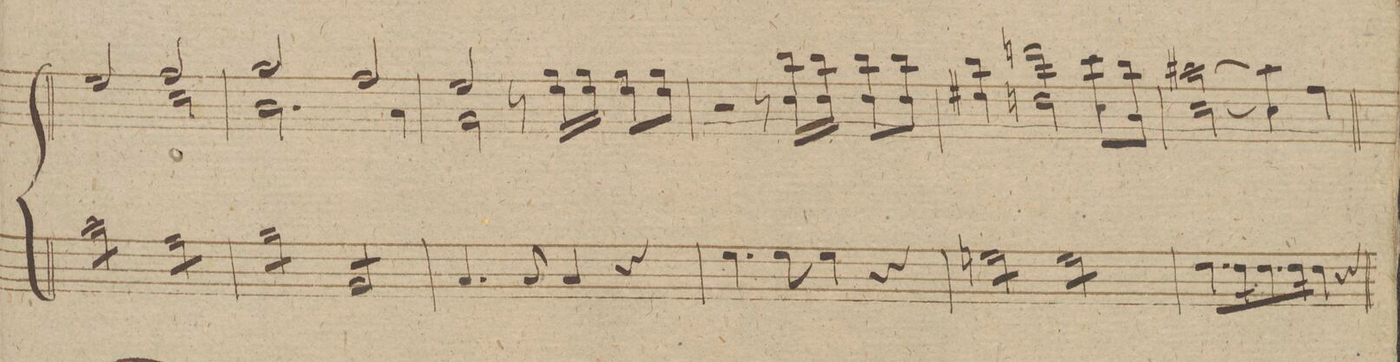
**kern
*I"Organo.
*clefF4
*k[f#c#g#d#]
*met(c|)
*M2/2
8c#\L
8c#\
8c#\
8c#\J
8A\L
8A\
8A\
8A\J
=55
8B\L
8B\
8B\
8B\J
8BB/L
8BB/
8BB/
8BB/J
=56
4.C#/
8C#/
4C#/
4r
=57
4.G#\
8G#\
4G#\
4r
=58
8Gn\L
8G\
8G\
8G\J
8G\L
8G\
8G\
8G\J
*Xtremolo
=59
8.F#\L
16F#\K
8.F#\
16F#\Jk
4F#\
4r
=60
*-
